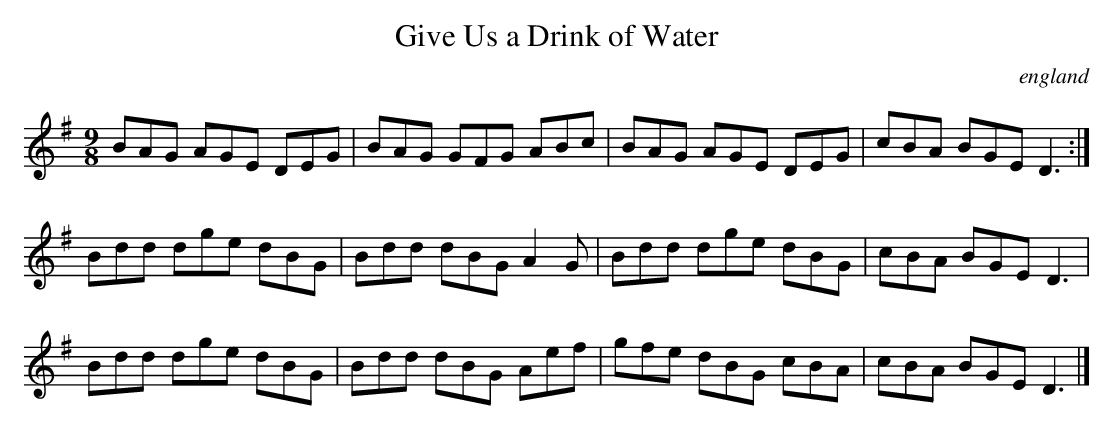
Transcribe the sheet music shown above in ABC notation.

X:1
T:Give Us a Drink of Water
O:england
M:9/8
L:1/8
K:G Major
BAG AGE DEG|BAG GFG ABc|BAG AGE DEG|cBA BGE D3:|
Bdd dge dBG|Bdd dBG A2G|Bdd dge dBG|cBA BGE D3|
Bdd dge dBG|Bdd dBG Aef|gfe dBG cBA|cBA BGE D3|]
